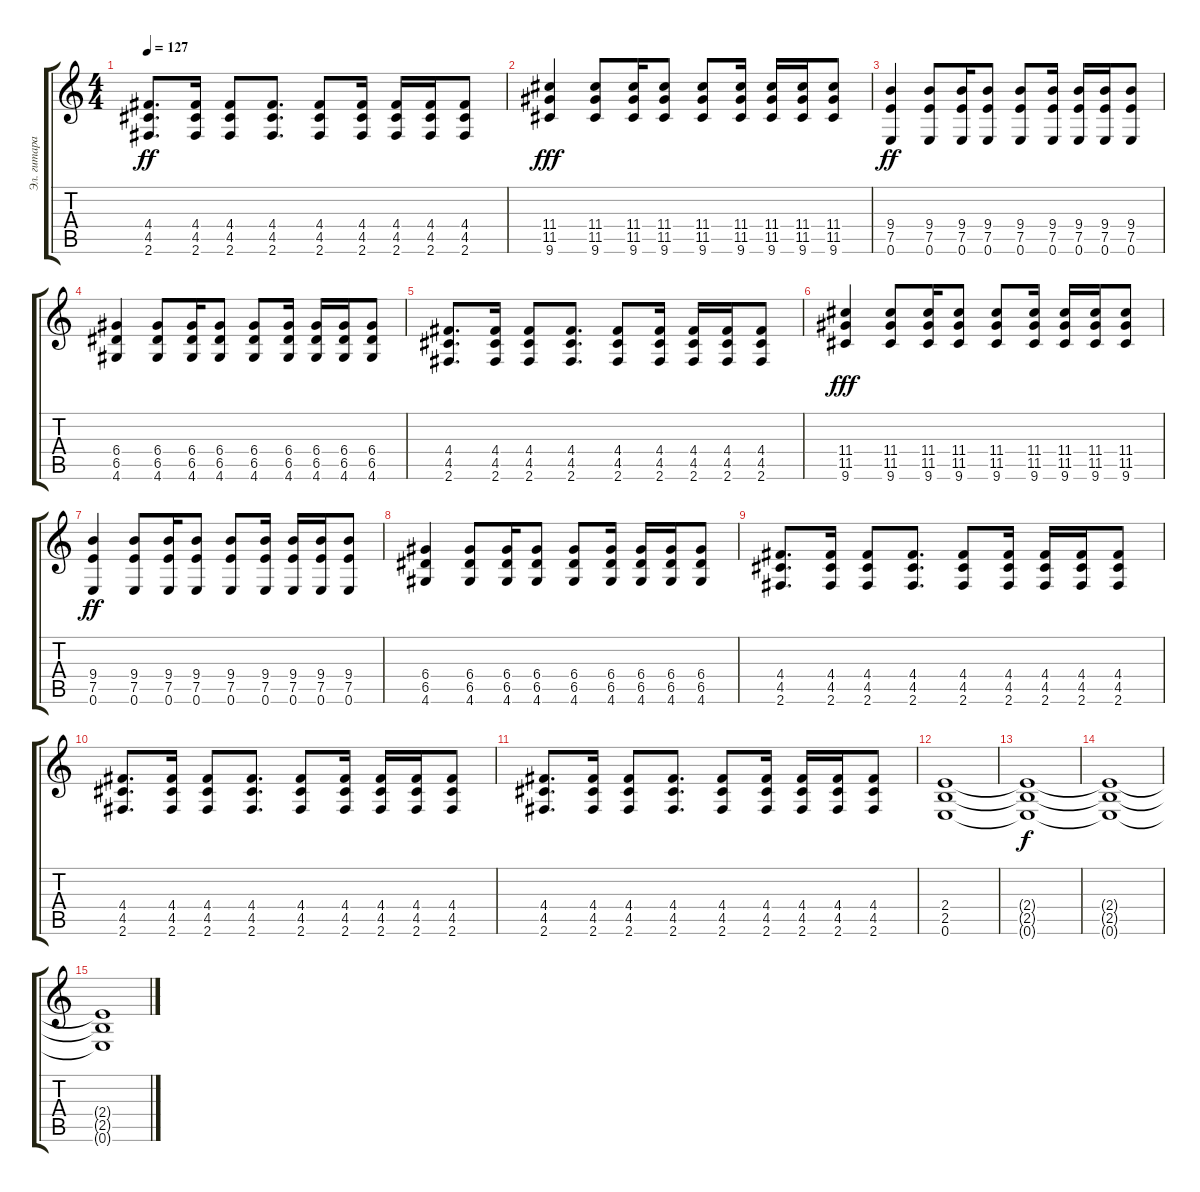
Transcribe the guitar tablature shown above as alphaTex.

\track ("Эл. гитара 2" "Эл. гитара") {instrument distortionguitar}
\staff {score tabs}
\tuning (E4 B3 G3 D3 A2 E2) {hide}
\ts (4 4)
\tempo 127
\clef g2
\ks c
(4.4 4.5 2.6).8{d dy ff} (4.4 4.5 2.6).16 (4.4 4.5 2.6).8 (4.4 4.5 2.6).8{d} (4.4 4.5 2.6).8 (4.4 4.5 2.6).16 (4.4 4.5 2.6).16 (4.4 4.5 2.6).16 (4.4 4.5 2.6).8 |
(11.4 11.5 9.6).4{dy fff} (11.4 11.5 9.6).8 (11.4 11.5 9.6).16 (11.4 11.5 9.6).8 (11.4 11.5 9.6).8 (11.4 11.5 9.6).16 (11.4 11.5 9.6).16 (11.4 11.5 9.6).16 (11.4 11.5 9.6).8 |
(9.4 7.5 0.6).4{dy ff} (9.4 7.5 0.6).8 (9.4 7.5 0.6).16 (9.4 7.5 0.6).8 (9.4 7.5 0.6).8 (9.4 7.5 0.6).16 (9.4 7.5 0.6).16 (9.4 7.5 0.6).16 (9.4 7.5 0.6).8 |
(6.4 6.5 4.6).4 (6.4 6.5 4.6).8 (6.4 6.5 4.6).16 (6.4 6.5 4.6).8 (6.4 6.5 4.6).8 (6.4 6.5 4.6).16 (6.4 6.5 4.6).16 (6.4 6.5 4.6).16 (6.4 6.5 4.6).8 |
(4.4 4.5 2.6).8{d} (4.4 4.5 2.6).16 (4.4 4.5 2.6).8 (4.4 4.5 2.6).8{d} (4.4 4.5 2.6).8 (4.4 4.5 2.6).16 (4.4 4.5 2.6).16 (4.4 4.5 2.6).16 (4.4 4.5 2.6).8 |
(11.4 11.5 9.6).4{dy fff} (11.4 11.5 9.6).8 (11.4 11.5 9.6).16 (11.4 11.5 9.6).8 (11.4 11.5 9.6).8 (11.4 11.5 9.6).16 (11.4 11.5 9.6).16 (11.4 11.5 9.6).16 (11.4 11.5 9.6).8 |
(9.4 7.5 0.6).4{dy ff} (9.4 7.5 0.6).8 (9.4 7.5 0.6).16 (9.4 7.5 0.6).8 (9.4 7.5 0.6).8 (9.4 7.5 0.6).16 (9.4 7.5 0.6).16 (9.4 7.5 0.6).16 (9.4 7.5 0.6).8 |
(6.4 6.5 4.6).4 (6.4 6.5 4.6).8 (6.4 6.5 4.6).16 (6.4 6.5 4.6).8 (6.4 6.5 4.6).8 (6.4 6.5 4.6).16 (6.4 6.5 4.6).16 (6.4 6.5 4.6).16 (6.4 6.5 4.6).8 |
(4.4 4.5 2.6).8{d} (4.4 4.5 2.6).16 (4.4 4.5 2.6).8 (4.4 4.5 2.6).8{d} (4.4 4.5 2.6).8 (4.4 4.5 2.6).16 (4.4 4.5 2.6).16 (4.4 4.5 2.6).16 (4.4 4.5 2.6).8 |
(4.4 4.5 2.6).8{d} (4.4 4.5 2.6).16 (4.4 4.5 2.6).8 (4.4 4.5 2.6).8{d} (4.4 4.5 2.6).8 (4.4 4.5 2.6).16 (4.4 4.5 2.6).16 (4.4 4.5 2.6).16 (4.4 4.5 2.6).8 |
(4.4 4.5 2.6).8{d} (4.4 4.5 2.6).16 (4.4 4.5 2.6).8 (4.4 4.5 2.6).8{d} (4.4 4.5 2.6).8 (4.4 4.5 2.6).16 (4.4 4.5 2.6).16 (4.4 4.5 2.6).16 (4.4 4.5 2.6).8 |
(2.4 2.5 0.6).1 |
(2.4{t} 2.5{t} 0.6{t}).1{dy f} |
(2.4{t} 2.5{t} 0.6{t}).1 |
(2.4{t} 2.5{t} 0.6{t}).1
